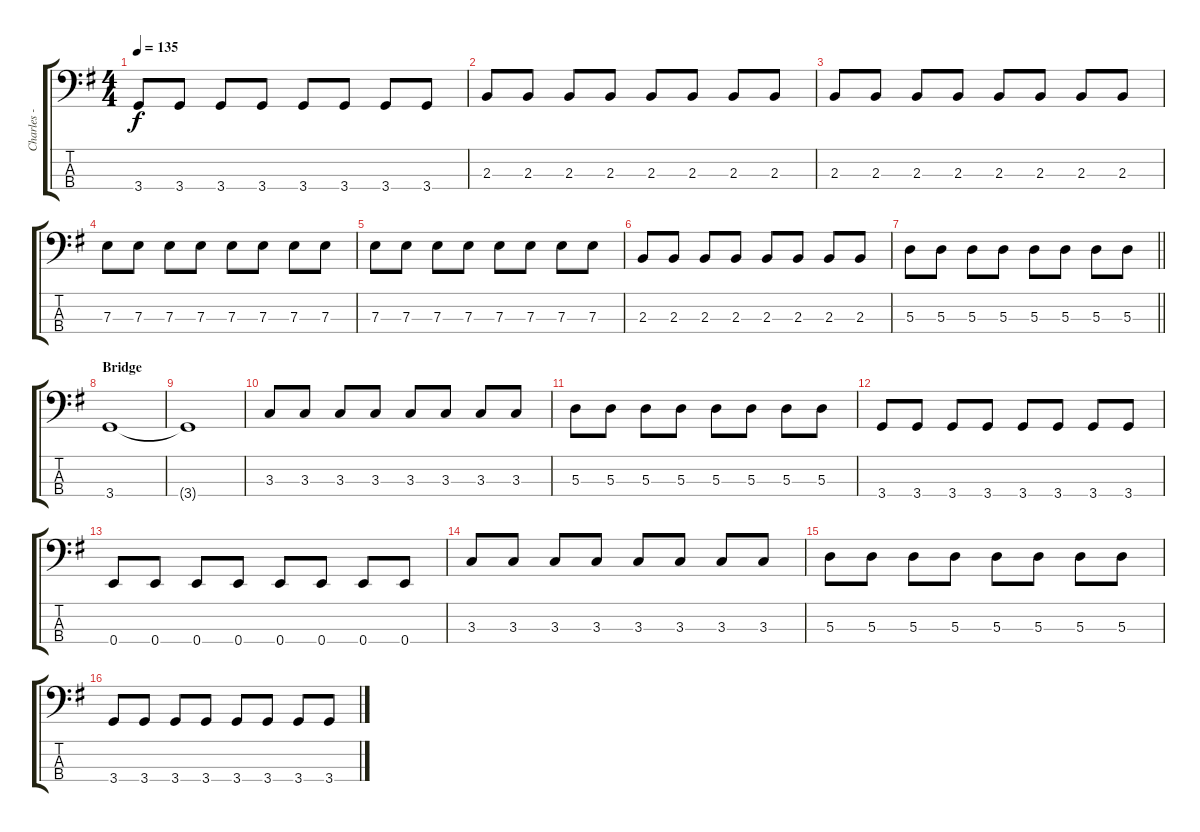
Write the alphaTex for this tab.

\track ("Charles - Bass" "Charles - ") {instrument electricbasspick}
\staff {score tabs}
\tuning (G2 D2 A1 E1) {hide}
\ts (4 4)
\tempo 135
\clef f4
\ks g
3.4.8{dy f} 3.4.8 3.4.8 3.4.8 3.4.8 3.4.8 3.4.8 3.4.8 |
2.3.8 2.3.8 2.3.8 2.3.8 2.3.8 2.3.8 2.3.8 2.3.8 |
2.3.8 2.3.8 2.3.8 2.3.8 2.3.8 2.3.8 2.3.8 2.3.8 |
7.3.8 7.3.8 7.3.8 7.3.8 7.3.8 7.3.8 7.3.8 7.3.8 |
7.3.8 7.3.8 7.3.8 7.3.8 7.3.8 7.3.8 7.3.8 7.3.8 |
2.3.8 2.3.8 2.3.8 2.3.8 2.3.8 2.3.8 2.3.8 2.3.8 |
\barLineRight lightlight
5.3.8 5.3.8 5.3.8 5.3.8 5.3.8 5.3.8 5.3.8 5.3.8 |
\section ("" "Bridge")
3.4.1 |
3.4{t}.1 |
3.3.8 3.3.8 3.3.8 3.3.8 3.3.8 3.3.8 3.3.8 3.3.8 |
5.3.8 5.3.8 5.3.8 5.3.8 5.3.8 5.3.8 5.3.8 5.3.8 |
3.4.8 3.4.8 3.4.8 3.4.8 3.4.8 3.4.8 3.4.8 3.4.8 |
0.4.8 0.4.8 0.4.8 0.4.8 0.4.8 0.4.8 0.4.8 0.4.8 |
3.3.8 3.3.8 3.3.8 3.3.8 3.3.8 3.3.8 3.3.8 3.3.8 |
5.3.8 5.3.8 5.3.8 5.3.8 5.3.8 5.3.8 5.3.8 5.3.8 |
3.4.8 3.4.8 3.4.8 3.4.8 3.4.8 3.4.8 3.4.8 3.4.8
